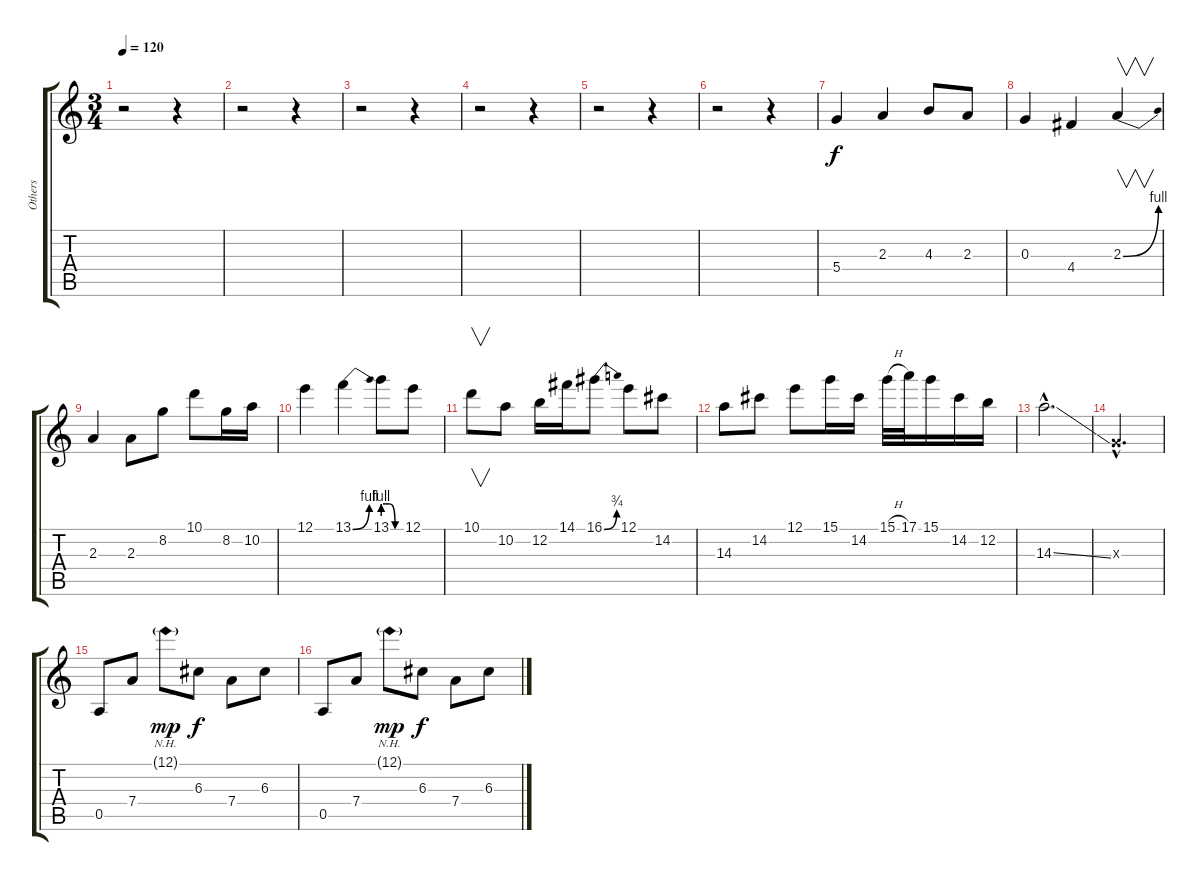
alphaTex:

\track ("Others" "Others") {instrument acousticguitarsteel}
\staff {score tabs}
\tuning (E4 B3 G3 D3 A2 E2) {hide}
\ts (3 4)
\tempo 120
\clef g2
\ks c
r.2{dy f} r.4 |
r.2 r.4 |
r.2 r.4 |
r.2 r.4 |
r.2 r.4 |
r.2 r.4 |
5.4.4{volume 12 instrument overdrivenguitar} 2.3.4 4.3.8 2.3.8 |
0.3.4 4.4.4 2.3{be (bend 0 0 60 4)}.4{v} |
2.3.4 2.3.8 8.2.8 10.1.8 8.2.16 10.2.16 |
12.1.4 13.1{be (bend 0 0 60 4)}.4 13.1{be (custom 0 4 20 4 40 0 60 0)}.8 12.1.8 |
10.1.8{v} 10.2.8 12.2.16 14.1.16 16.1{be (bend 0 0 60 3)}.8 12.1.8 14.2.8 |
14.3.8 14.2.8 12.1.8 15.1.16 14.2.16 15.1{h}.32 17.1.32 15.1.16 14.2.16 12.2.16 |
14.3{ss hac}.2{d} |
0.3{hac x}.2{d} |
0.5.8{volume 8 instrument overdrivenguitar} 7.4.8 12.1{nh g}.8{dy mp} 6.3.8{dy f} 7.4.8 6.3.8 |
0.5.8 7.4.8 12.1{nh g}.8{dy mp} 6.3.8{dy f} 7.4.8 6.3.8
